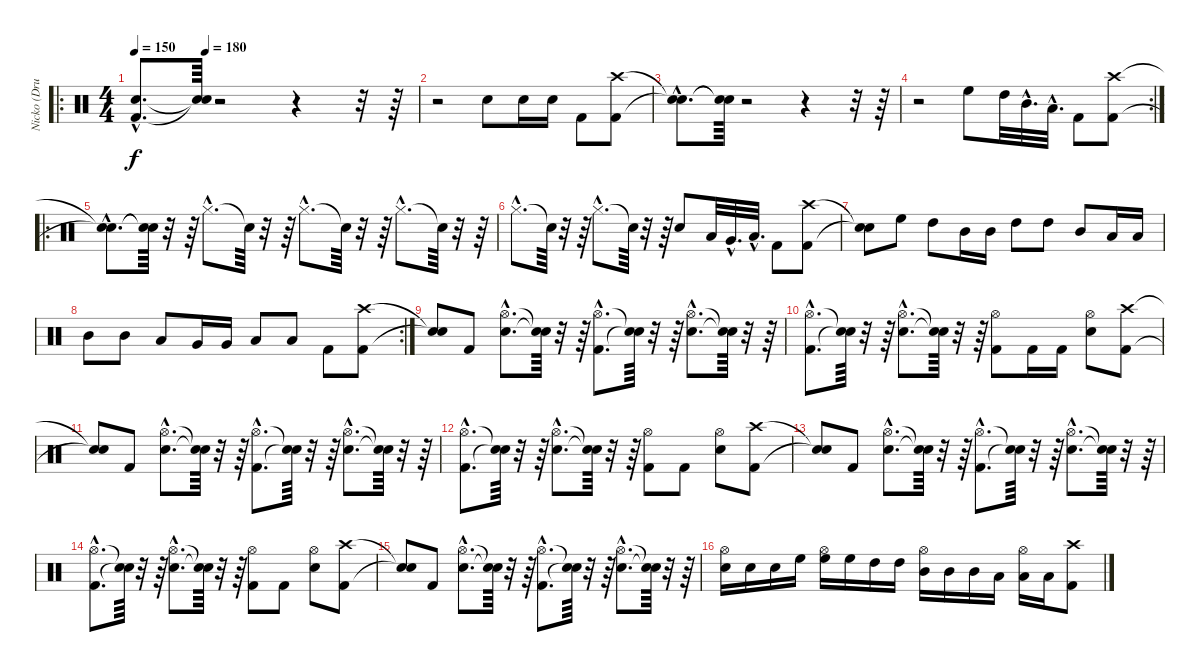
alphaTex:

\track ("Nicko (Drums)" "Nicko (Dru") {instrument percussion}
\staff {score}
\articulation defaults
\ro
\ts (4 4)
\tempo 150
\tempo 200
\tempo (180 0.25)
\tempo 150
\clef neutral
\ks c
("Kick (hit) 2"{hac} "Snare (hit) 2"{hac}).8{d dy f} ("Snare (hit)"{t} "Snare (hit)"{t}).64 r.2 r.4 r.32 r.64 |
r.2 "Snare (hit) 2".8 "Snare (hit) 2".16 "Snare (hit) 2".16 "Kick (hit) 2".8 ("Kick (hit) 2" "Crash high (hit)").8 |
("Snare (hit)"{hac t} "Snare (hit)"{hac t}).8{d} ("Snare (hit)"{t} "Snare (hit)"{t}).64 r.2 r.4 r.32 r.64 |
\rc 2
r.2 "High Floor Tom (hit)".8 "High Tom (hit)".32 "Mid Tom (hit)"{hac}.32{d} "Low Tom (hit)"{hac}.32{d} "Kick (hit) 2".8 ("Kick (hit) 2" "Crash high (hit)").8 |
\ro
("Snare (hit)"{hac t} "Snare (hit)"{hac t}).8{d} ("Snare (hit)"{t} "Snare (hit)"{t}).64 r.32 r.64 "Hi-Hat (closed)"{hac}.8{d} "Snare (hit)"{t}.64 r.32 r.64 "Hi-Hat (closed)"{hac}.8{d} "Snare (hit)"{t}.64 r.32 r.64 "Hi-Hat (closed)"{hac}.8{d} "Snare (hit)"{t}.64 r.32 r.64 |
"Hi-Hat (closed)"{hac}.8{d} "Snare (hit)"{t}.64 r.32 r.64 "Hi-Hat (closed)"{hac}.8{d} "Snare (hit)"{t}.64 r.32 r.64 "Snare (hit) 2".8 "Low Tom (hit)".32 "Very Low Tom (hit)"{hac}.32{d} "Low Floor Tom (hit)"{hac}.32{d} "Kick (hit) 2".8 ("Kick (hit) 2" "Crash high (hit)").8 |
("Snare (hit)"{t} "Snare (hit)"{t}).8 "High Floor Tom (hit)".8 "High Tom (hit)".8 "Mid Tom (hit)".16 "Mid Tom (hit)".16 "High Tom (hit)".8 "High Tom (hit)".8 "Mid Tom (hit)".8 "Low Tom (hit)".16 "Low Tom (hit)".16 |
\rc 2 "Mid Tom (hit)".8 "Mid Tom (hit)".8 "Low Tom (hit)".8 "Very Low Tom (hit)".16 "Very Low Tom (hit)".16 "Low Tom (hit)".8 "Low Tom (hit)".8 "Kick (hit) 2".8
("Kick (hit) 2" "Crash high (hit)").8 |
("Snare (hit)"{t} "Snare (hit)"{t}).8 "Kick (hit) 2".8 ("Snare (hit) 2"{hac} "Hi-Hat (open)"{hac}).8{d} ("Snare (hit)"{t} "Snare (hit)"{t}).64 r.32 r.64 ("Kick (hit) 2"{hac} "Hi-Hat (open)"{hac}).8{d} ("Snare (hit)"{t} "Snare (hit)"{t}).64 r.32 r.64 ("Snare (hit) 2"{hac} "Hi-Hat (open)"{hac}).8{d} ("Snare (hit)"{t} "Snare (hit)"{t}).64 r.32 r.64 |
("Kick (hit) 2"{hac} "Hi-Hat (open)"{hac}).8{d} ("Snare (hit)"{t} "Snare (hit)"{t}).64 r.32 r.64 ("Snare (hit) 2"{hac} "Hi-Hat (open)"{hac}).8{d} ("Snare (hit)"{t} "Snare (hit)"{t}).64 r.32 r.64 ("Kick (hit) 2" "Hi-Hat (open)").8 "Kick (hit) 2".16 "Kick (hit) 2".16 ("Snare (hit) 2" "Hi-Hat (open)").8 ("Kick (hit) 2" "Crash high (hit)").8 |
("Snare (hit)"{t} "Snare (hit)"{t}).8 "Kick (hit) 2".8 ("Snare (hit) 2"{hac} "Hi-Hat (open)"{hac}).8{d} ("Snare (hit)"{t} "Snare (hit)"{t}).64 r.32 r.64 ("Kick (hit) 2"{hac} "Hi-Hat (open)"{hac}).8{d} ("Snare (hit)"{t} "Snare (hit)"{t}).64 r.32 r.64 ("Snare (hit) 2"{hac} "Hi-Hat (open)"{hac}).8{d} ("Snare (hit)"{t} "Snare (hit)"{t}).64 r.32 r.64 |
("Kick (hit) 2"{hac} "Hi-Hat (open)"{hac}).8{d} ("Snare (hit)"{t} "Snare (hit)"{t}).64 r.32 r.64 ("Snare (hit) 2"{hac} "Hi-Hat (open)"{hac}).8{d} ("Snare (hit)"{t} "Snare (hit)"{t}).64 r.32 r.64 ("Kick (hit) 2" "Hi-Hat (open)").8 "Kick (hit) 2".8 ("Snare (hit) 2" "Hi-Hat (open)").8 ("Kick (hit) 2" "Crash high (hit)").8 |
("Snare (hit)"{t} "Snare (hit)"{t}).8 "Kick (hit) 2".8 ("Snare (hit) 2"{hac} "Hi-Hat (open)"{hac}).8{d} ("Snare (hit)"{t} "Snare (hit)"{t}).64 r.32 r.64 ("Kick (hit) 2"{hac} "Hi-Hat (open)"{hac}).8{d} ("Snare (hit)"{t} "Snare (hit)"{t}).64 r.32 r.64 ("Snare (hit) 2"{hac} "Hi-Hat (open)"{hac}).8{d} ("Snare (hit)"{t} "Snare (hit)"{t}).64 r.32 r.64 |
("Kick (hit) 2"{hac} "Hi-Hat (open)"{hac}).8{d} ("Snare (hit)"{t} "Snare (hit)"{t}).64 r.32 r.64 ("Snare (hit) 2"{hac} "Hi-Hat (open)"{hac}).8{d} ("Snare (hit)"{t} "Snare (hit)"{t}).64 r.32 r.64 ("Kick (hit) 2" "Hi-Hat (open)").8 "Kick (hit) 2".8 ("Snare (hit) 2" "Hi-Hat (open)").8 ("Kick (hit) 2" "Crash high (hit)").8 |
("Snare (hit)"{t} "Snare (hit)"{t}).8 "Kick (hit) 2".8 ("Snare (hit) 2"{hac} "Hi-Hat (open)"{hac}).8{d} ("Snare (hit)"{t} "Snare (hit)"{t}).64 r.32 r.64 ("Kick (hit) 2"{hac} "Hi-Hat (open)"{hac}).8{d} ("Snare (hit)"{t} "Snare (hit)"{t}).64 r.32 r.64 ("Snare (hit) 2"{hac} "Hi-Hat (open)"{hac}).8{d} ("Snare (hit)"{t} "Snare (hit)"{t}).64 r.32 r.64 |
("Snare (hit) 2" "Hi-Hat (open)").16 "Snare (hit) 2".16 "Snare (hit) 2".16 "High Floor Tom (hit)".16 ("Hi-Hat (open)" "High Floor Tom (hit)").16 "High Floor Tom (hit)".16 "High Tom (hit)".16 "High Tom (hit)".16 ("Hi-Hat (open)" "Mid Tom (hit)").16 "Mid Tom (hit)".16 "Mid Tom (hit)".16 "Low Tom (hit)".16 ("Low Tom (hit)" "Hi-Hat (open)").16 "Low Tom (hit)".16 ("Kick (hit) 2" "Crash high (hit)").8
